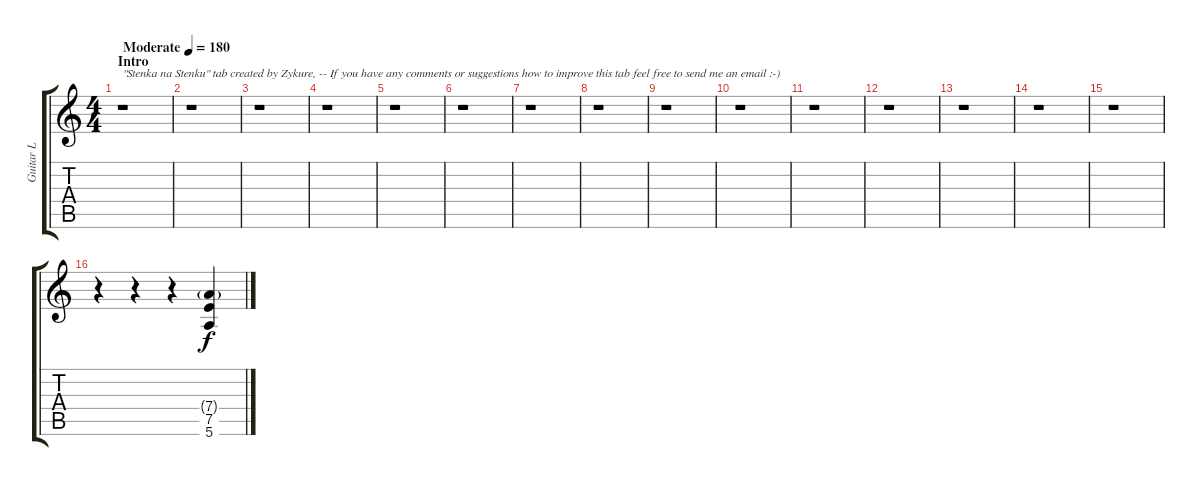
\track ("Guitar L" "Guitar L") {instrument distortionguitar}
\staff {score tabs}
\tuning (E4 B3 G3 D3 A2 E2) {hide}
\ts (4 4)
\section ("" "Intro")
\tempo (180 "Moderate")
\clef g2
\ks c
r.1{txt "\"Stenka na Stenku\" tab created by Zykure, -- If you have any comments or suggestions how to improve this tab feel free to send me an email :-)" dy f instrument distortionguitar} |
r.1 |
r.1 |
r.1 |
r.1 |
r.1 |
r.1 |
r.1 |
r.1 |
r.1 |
r.1 |
r.1 |
r.1 |
r.1 |
r.1 |
r.4 r.4 r.4 (7.4{g} 7.5 5.6).4
